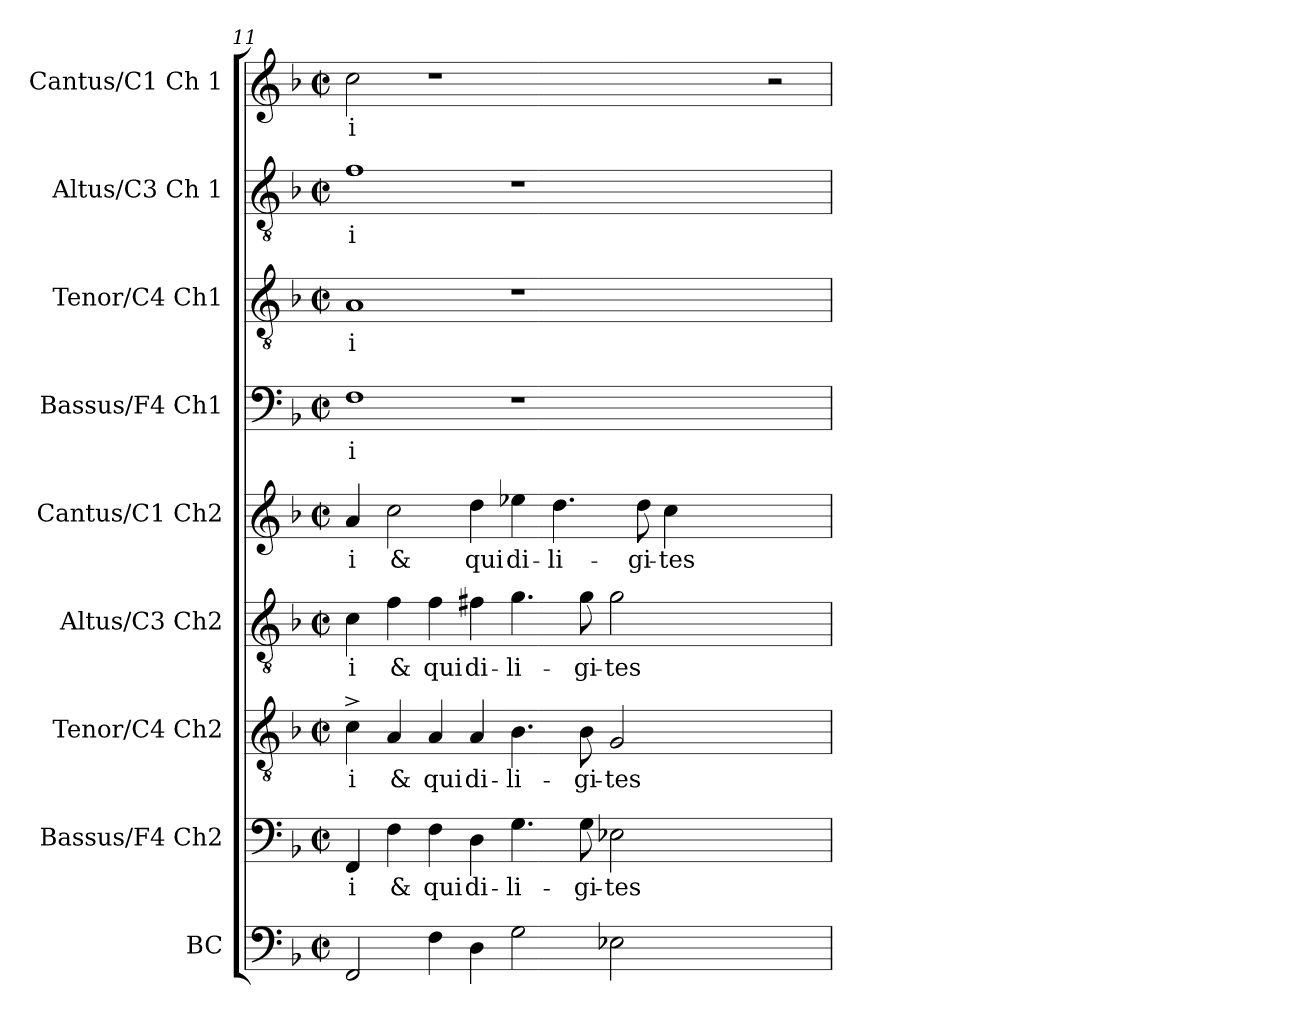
**kern	**kern	**text	**kern	**text	**kern	**text	**kern	**text	**kern	**text	**kern	**text	**kern	**text	**kern	**text
*part9	*part8	*part8	*part7	*part7	*part6	*part6	*part5	*part5	*part4	*part4	*part3	*part3	*part2	*part2	*part1	*part1
*staff9	*staff8	*staff8	*staff7	*staff7	*staff6	*staff6	*staff5	*staff5	*staff4	*staff4	*staff3	*staff3	*staff2	*staff2	*staff1	*staff1
*I"BC	*I"Bassus/F4  Ch2	*	*I"Tenor/C4  Ch2	*	*I"Altus/C3  Ch2	*	*I"Cantus/C1  Ch2	*	*I"Bassus/F4  Ch1	*	*I"Tenor/C4  Ch1	*	*I"Altus/C3  Ch 1	*	*I"Cantus/C1  Ch 1	*
*	*I'Ch	*	*I'Ch	*	*I'Ch	*	*I'Ch	*	*I'Ch	*	*I'Ch	*	*I'Ch	*	*I'Ch	*
*clefF4	*clefF4	*	*clefGv2	*	*clefGv2	*	*clefG2	*	*clefF4	*	*clefGv2	*	*clefGv2	*	*clefG2	*
*k[b-]	*k[b-]	*	*k[b-]	*	*k[b-]	*	*k[b-]	*	*k[b-]	*	*k[b-]	*	*k[b-]	*	*k[b-]	*
*F:	*F:	*	*F:	*	*F:	*	*F:	*	*F:	*	*F:	*	*F:	*	*F:	*
*M2/2	*M2/2	*	*M2/2	*	*M2/2	*	*M2/2	*	*M2/2	*	*M2/2	*	*M2/2	*	*M2/2	*
*met(c|)	*met(c|)	*	*met(c|)	*	*met(c|)	*	*met(c|)	*	*met(c|)	*	*met(c|)	*	*met(c|)	*	*met(c|)	*
=11	=11	=11	=11	=11	=11	=11	=11	=11	=11	=11	=11	=11	=11	=11	=11	=11
!	!	!LO:LY:b:cj	!	!LO:LY:b:cj	!	!LO:LY:b:cj	!	!LO:LY:b:cj	!	!LO:LY:b:rj	!	!LO:LY:b:rj	!	!LO:LY:b:rj	!	!LO:LY:b:cj
2FF/	4FF/	-i	4c^>\	-i	4c\	-i	4a/	-i	1F	-i	1A	-i	1f	-i	2cc\	-i
!	!	!LO:LY:b:cj	!	!LO:LY:b:cj	!	!LO:LY:b:cj	!	!LO:LY:b:cj	!	!	!	!	!	!	!	!
.	4F\	&	4A/	&	4f\	&	2cc\	&	.	.	.	.	.	.	.	.
!	!	!LO:LY:b:cj	!	!LO:LY:b:cj	!	!LO:LY:b:cj	!	!	!	!	!	!	!	!	!LO:N:vis=1	!
4F\	4F\	qui	4A/	qui	4f\	qui	.	.	.	.	.	.	.	.	0r	.
!	!	!LO:LY:b:cj	!	!LO:LY:b:cj	!	!LO:LY:b:cj	!	!LO:LY:b:cj	!	!	!	!	!	!	!	!
4D\	4D\	di-	4A/	di-	4f#X\	di-	4dd\	qui	.	.	.	.	.	.	.	.
!	!	!LO:LY:b:cj	!	!LO:LY:b:cj	!	!LO:LY:b:cj	!	!LO:LY:b	!LO:N:vis=1	!	!LO:N:vis=1	!	!LO:N:vis=1	!	!	!
2G\	4.G\	-li-	4.B-\	-li-	4.g\	-li-	4ee-\	di-	0r	.	0r	.	0r	.	.	.
!	!	!	!	!	!	!	!	!LO:LY:b:rj	!	!	!	!	!	!	!	!
.	.	.	.	.	.	.	4.dd\	-li-	.	.	.	.	.	.	.	.
!	!	!LO:LY:b	!	!LO:LY:b	!	!LO:LY:b	!	!	!	!	!	!	!	!	!	!
.	8G\	-gi-	8B-\	-gi-	8g\	-gi-	.	.	.	.	.	.	.	.	.	.
!	!	!LO:LY:b:rj	!	!LO:LY:b:rj	!	!LO:LY:b:rj	!	!	!	!	!	!	!	!	!	!
2E-X\	2E-X\	-tes	2G/	-tes	2g\	-tes	.	.	.	.	.	.	.	.	.	.
!	!	!	!	!	!	!	!	!LO:LY:b	!	!	!	!	!	!	!	!
.	.	.	.	.	.	.	8dd\	-gi-	.	.	.	.	.	.	.	.
!	!	!	!	!	!	!	!	!LO:LY:b:rj	!	!	!	!	!	!	!	!
.	.	.	.	.	.	.	4cc\	-tes	.	.	.	.	.	.	.	.
1ryy	1ryy	.	1ryy	.	1ryy	.	1ryy	.	.	.	.	.	.	.	.	.
.	.	.	.	.	.	.	.	.	.	.	.	.	.	.	2r	.
=	=	=	=	=	=	=	=	=	=	=	=	=	=	=	=	=
*-	*-	*-	*-	*-	*-	*-	*-	*-	*-	*-	*-	*-	*-	*-	*-	*-
